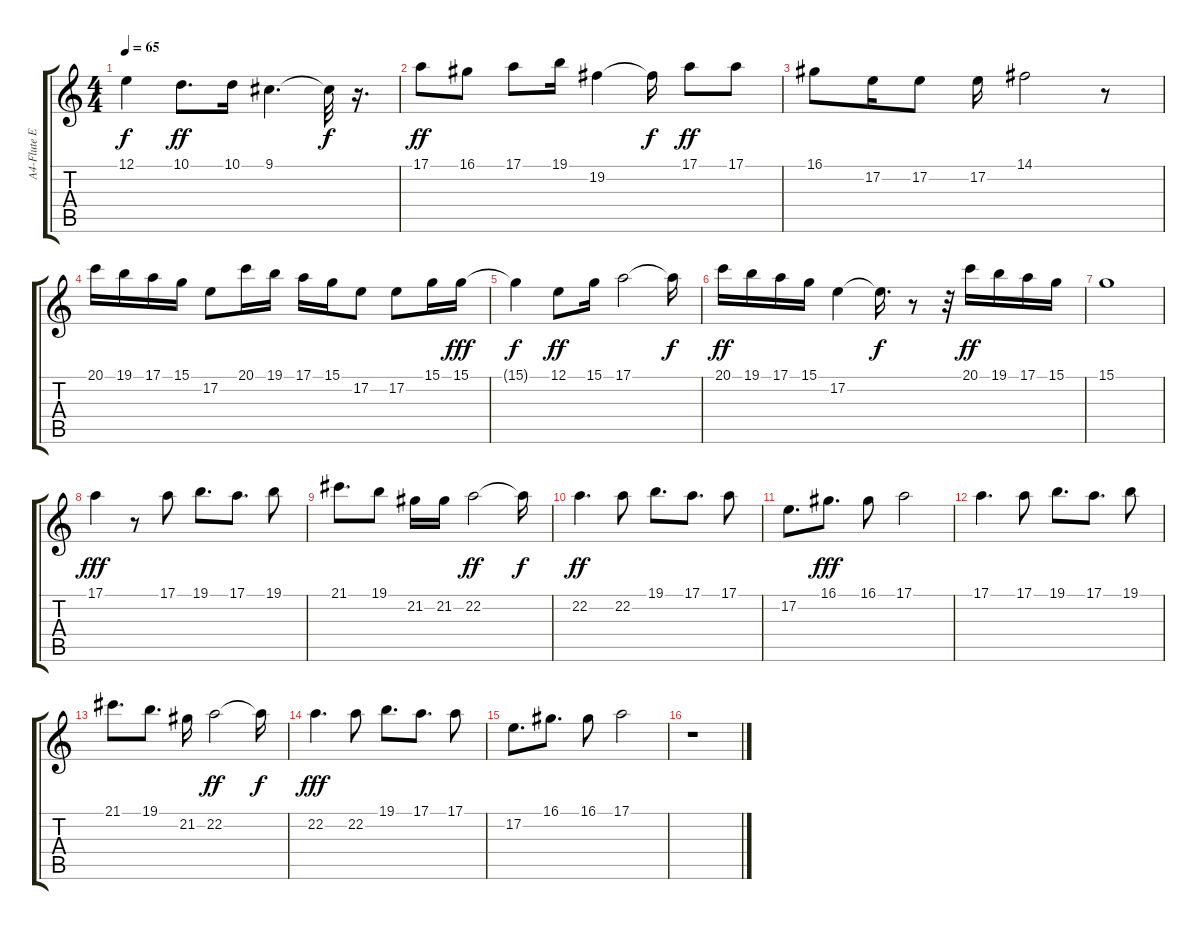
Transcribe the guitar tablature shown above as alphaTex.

\track ("A4-Flute Exp.  " "A4-Flute E") {instrument flute}
\staff {score tabs}
\tuning (E4 B3 G3 D3 A2 E2) {hide}
\ts (4 4)
\tempo 65
\clef g2
\ks c
12.1{t}.4{dy f} 10.1.8{d dy ff} 10.1.16 9.1.4{d} 9.1{t}.32{dy f} r.16{d} |
17.1.8{dy ff} 16.1.8 17.1.8 19.1.16 19.2.4 19.2{t}.16{dy f} 17.1.8{dy ff} 17.1.8 |
16.1.8 17.2.16 17.2.8 17.2.16 14.1.2 r.8 |
20.1.16 19.1.16 17.1.16 15.1.16 17.2.8 20.1.16 19.1.16 17.1.16 15.1.16 17.2.8 17.2.8 15.1.16 15.1.16{dy fff} |
15.1{t}.4{dy f} 12.1.8{dy ff} 15.1.16 17.1.2 17.1{t}.16{dy f} |
20.1.16{dy ff} 19.1.16 17.1.16 15.1.16 17.2.4 17.2{t}.16{d dy f} r.8 r.32 20.1.16{dy ff} 19.1.16 17.1.16 15.1.16 |
15.1.1 |
17.1.4{dy fff} r.8 17.1.8 19.1.8{d} 17.1.8{d} 19.1.8 |
21.1.8{d} 19.1.8 21.2.16 21.2.16 22.2.2{dy ff} 22.2{t}.16{dy f} |
22.2.4{d dy ff} 22.2.8 19.1.8{d} 17.1.8{d} 17.1.8 |
17.2.8{d} 16.1.8{d dy fff} 16.1.8 17.1.2 |
17.1.4{d} 17.1.8 19.1.8{d} 17.1.8{d} 19.1.8 |
21.1.8{d} 19.1.8{d} 21.2.16 22.2.2{dy ff} 22.2{t}.16{dy f} |
22.2.4{d dy fff} 22.2.8 19.1.8{d} 17.1.8{d} 17.1.8 |
17.2.8{d} 16.1.8{d} 16.1.8 17.1.2 |
r.1
